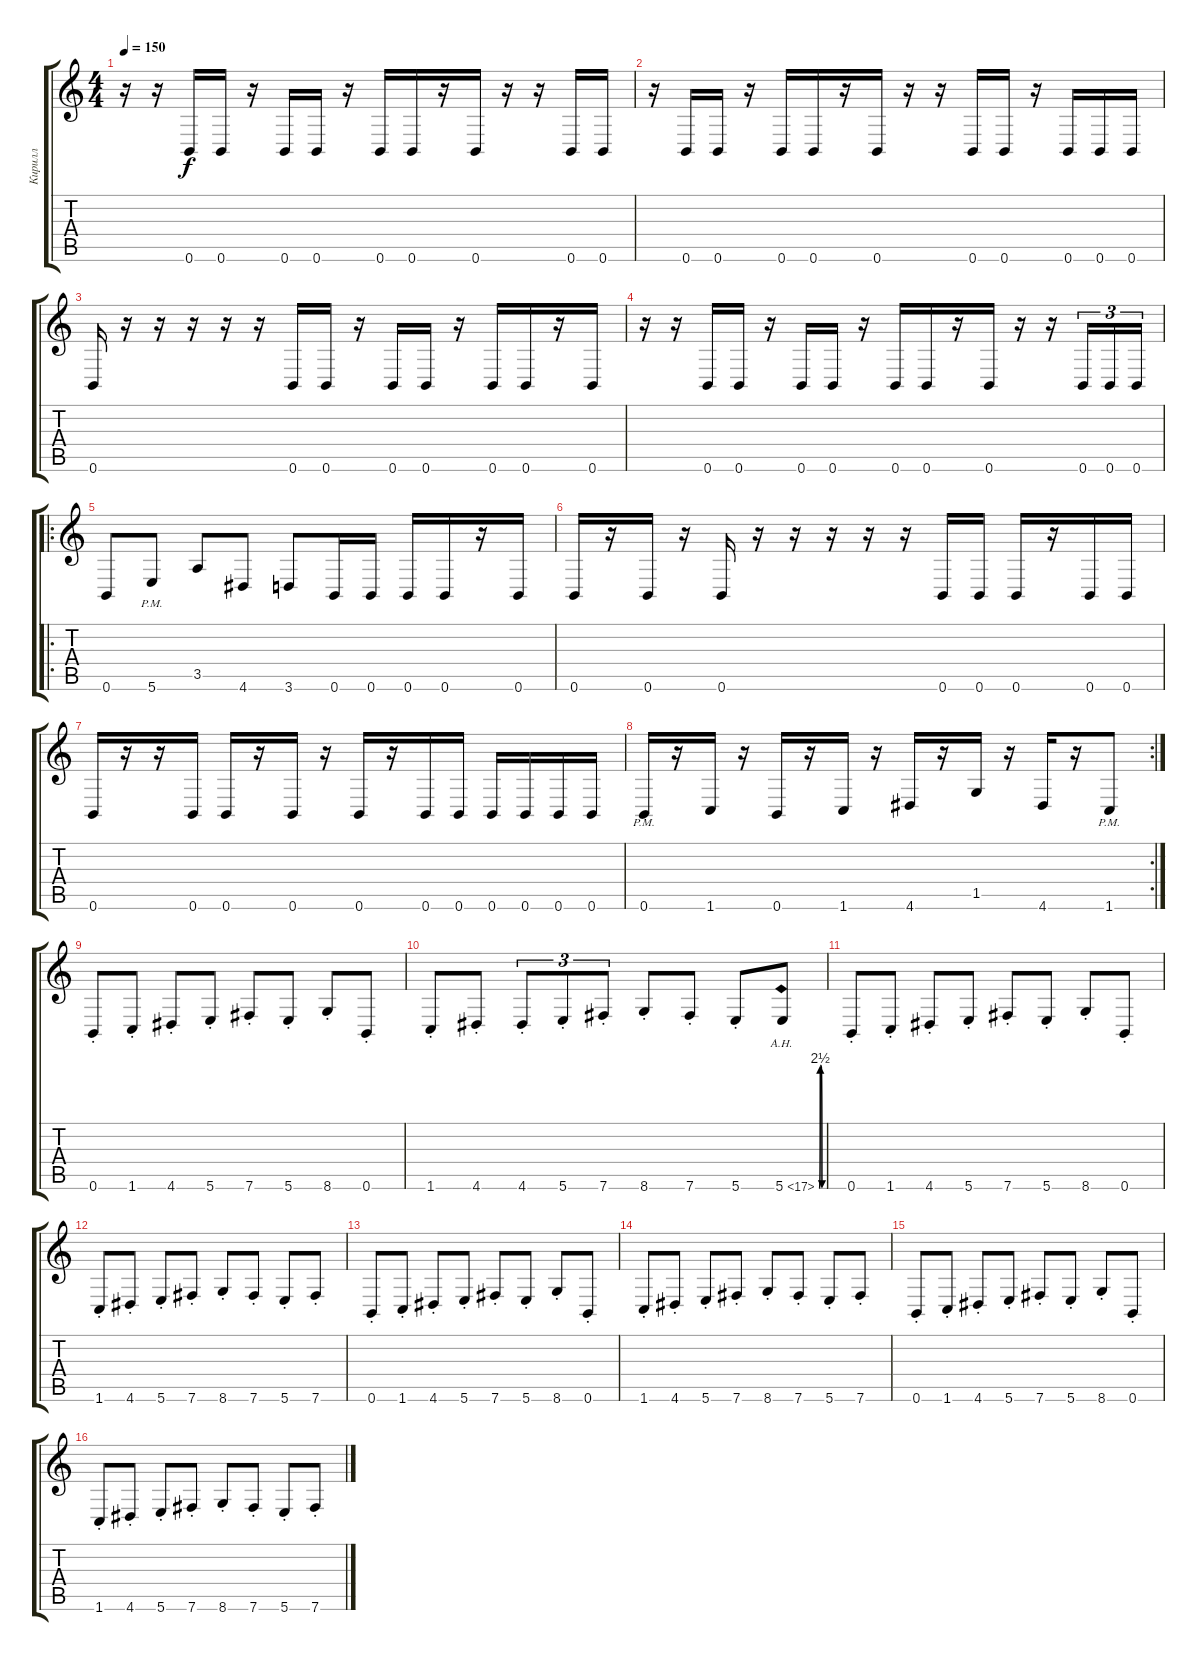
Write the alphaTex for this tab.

\track ("Кирилл" "Кирилл") {instrument distortionguitar}
\staff {score tabs}
\tuning (Db4 Ab3 E3 B2 Gb2 B1) {hide}
\ts (4 4)
\tempo 150
\clef g2
\ks c
r.16{dy f} r.16 0.6.16 0.6.16 r.16 0.6.16 0.6.16 r.16 0.6.16 0.6.16 r.16 0.6.16 r.16 r.16 0.6.16 0.6.16 |
r.16 0.6.16 0.6.16 r.16 0.6.16 0.6.16 r.16 0.6.16 r.16 r.16 0.6.16 0.6.16 r.16 0.6.16 0.6.16 0.6.16 |
0.6.16 r.16 r.16 r.16 r.16 r.16 0.6.16 0.6.16 r.16 0.6.16 0.6.16 r.16 0.6.16 0.6.16 r.16 0.6.16 |
r.16 r.16 0.6.16 0.6.16 r.16 0.6.16 0.6.16 r.16 0.6.16 0.6.16 r.16 0.6.16 r.16 r.16 0.6.16{tu (3 2)} 0.6.16{tu (3 2)} 0.6.16{tu (3 2)} |
\ro
0.6.8 5.6{pm}.8 3.5.8 4.6.8 3.6.8 0.6.16 0.6.16 0.6.16 0.6.16 r.16 0.6.16 |
0.6.16 r.16 0.6.16 r.16 0.6.16 r.16 r.16 r.16 r.16 r.16 0.6.16 0.6.16 0.6.16 r.16 0.6.16 0.6.16 |
0.6.16 r.16 r.16 0.6.16 0.6.16 r.16 0.6.16 r.16 0.6.16 r.16 0.6.16 0.6.16 0.6.16 0.6.16 0.6.16 0.6.16 |
\rc 2
0.6{pm}.16 r.16 1.6.16 r.16 0.6.16 r.16 1.6.16 r.16 4.6.16 r.16 1.5.16 r.16 4.6.16 r.16 1.6{pm}.8 |
0.6{st}.8 1.6{st}.8 4.6{st}.8 5.6{st}.8 7.6{st}.8 5.6{st}.8 8.6{st}.8 0.6{st}.8 |
1.6{st}.8 4.6{st}.8 4.6{st}.8{tu (3 2)} 5.6{st}.8{tu (3 2)} 7.6{st}.8{tu (3 2)} 8.6{st}.8 7.6{st}.8 5.6{st}.8 5.6{be (custom 0 0 15 10 30 10 45 0 60 0) ah 12}.8 |
0.6{st}.8 1.6{st}.8 4.6{st}.8 5.6{st}.8 7.6{st}.8 5.6{st}.8 8.6{st}.8 0.6{st}.8 |
1.6{st}.8 4.6{st}.8 5.6{st}.8 7.6{st}.8 8.6{st}.8 7.6{st}.8 5.6{st}.8 7.6{st}.8 |
0.6{st}.8 1.6{st}.8 4.6{st}.8 5.6{st}.8 7.6{st}.8 5.6{st}.8 8.6{st}.8 0.6{st}.8 |
1.6{st}.8 4.6{st}.8 5.6{st}.8 7.6{st}.8 8.6{st}.8 7.6{st}.8 5.6{st}.8 7.6{st}.8 |
0.6{st}.8 1.6{st}.8 4.6{st}.8 5.6{st}.8 7.6{st}.8 5.6{st}.8 8.6{st}.8 0.6{st}.8 |
1.6{st}.8 4.6{st}.8 5.6{st}.8 7.6{st}.8 8.6{st}.8 7.6{st}.8 5.6{st}.8 7.6{st}.8
